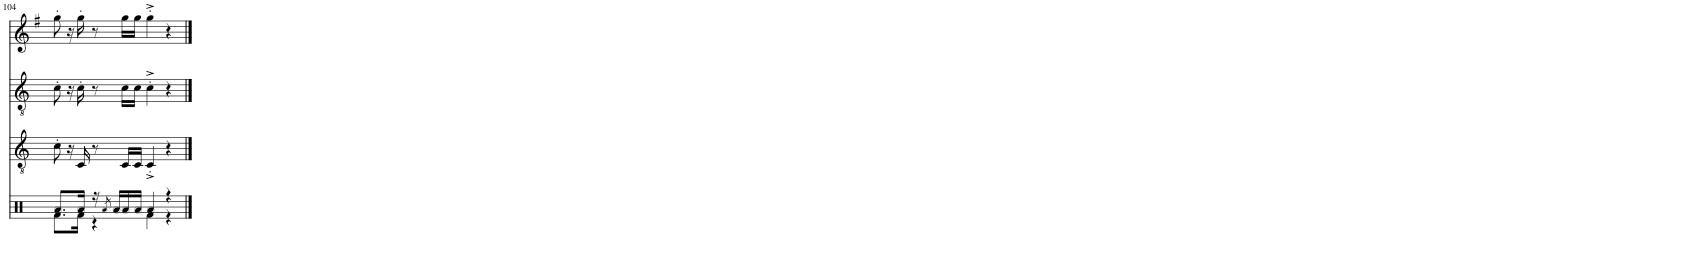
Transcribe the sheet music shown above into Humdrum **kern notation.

**kern	**kern	**kern	**kern
*part4	*part3	*part2	*part1
*staff4	*staff3	*staff2	*staff1
*I"Percu	*I"Souba	*I"Bobon'	*I"Sx alto
!!LO:PB:g=z
*clefX	*clefGv2	*clefGv2	*clefG2
*	*Trd8c14	*Trd1c2	*Trd5c9
*k[]	*k[]	*k[]	*k[f#]
*M4/4	*M4/4	*M4/4	*M4/4
=104	=104	=104	=104
*^	*	*	*
8.Ra/L	8.Rf\L	8c'\	8c'\	8gg'\
.	.	16r	16r	16r
16Ra/Jk	16Rf\Jk	16C/	16c'\	16gg'\
16r	4r	8r	8r	8r
8qRa/	.	.	.	.
16Ra/LL	.	.	.	.
16Ra/	.	16C/LL	16c\LL	16gg\LL
16Ra/JJ	.	16C/JJ	16c\JJ	16gg\JJ
4Ra/	4Rf\	4C'^/	4c'^\	4gg'^\
4r	4r	4r	4r	4r
*v	*v	*	*	*
==	==	==	==
*-	*-	*-	*-
